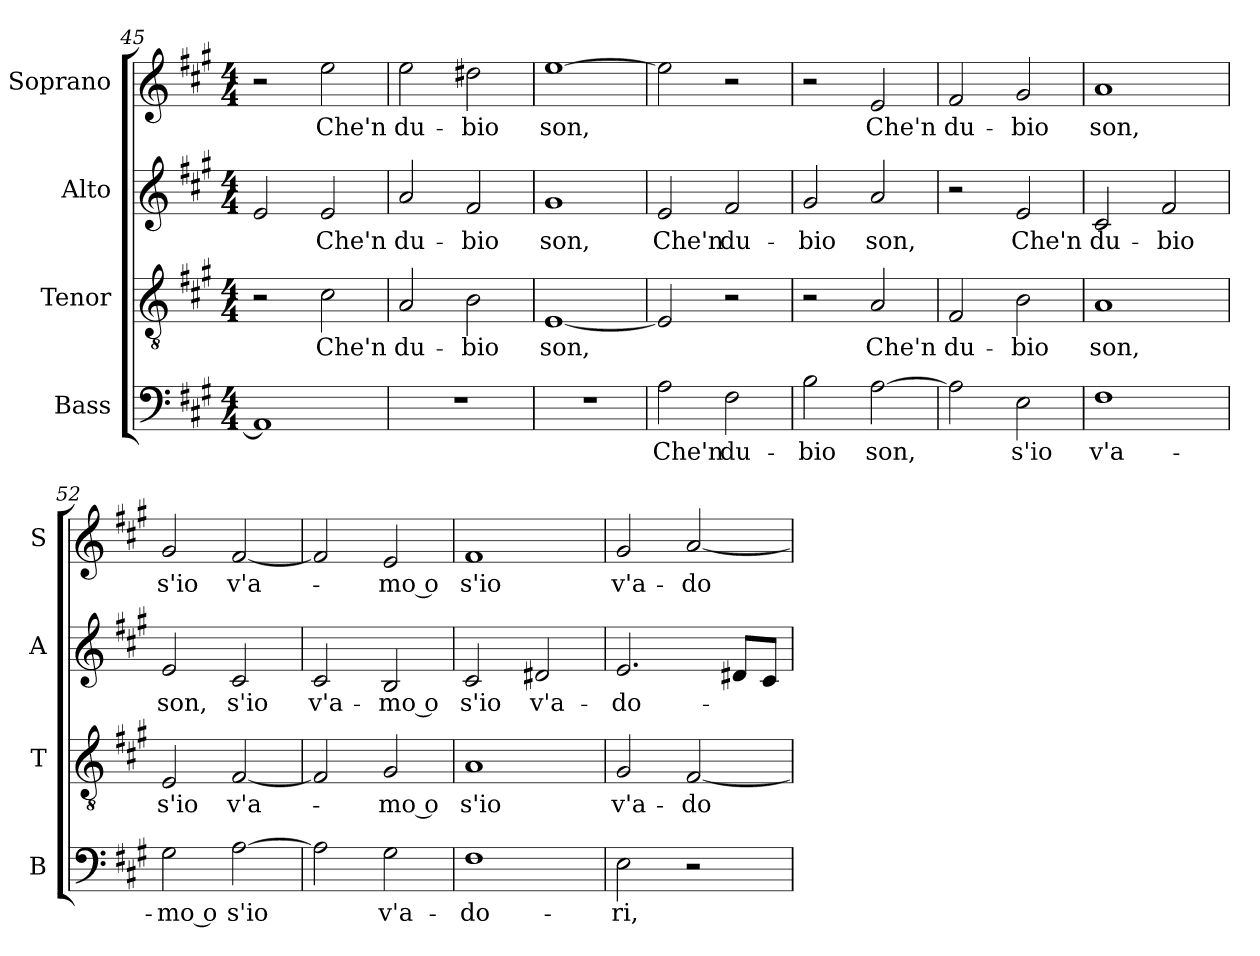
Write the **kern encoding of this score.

**kern	**text	**kern	**text	**kern	**text	**kern	**text
*part4	*part4	*part3	*part3	*part2	*part2	*part1	*part1
*staff4	*staff4	*staff3	*staff3	*staff2	*staff2	*staff1	*staff1
*I"Bass	*	*I"Tenor	*	*I"Alto	*	*I"Soprano	*
*I'B	*	*I'T	*	*I'A	*	*I'S	*
*clefF4	*	*clefGv2	*	*clefG2	*	*clefG2	*
*k[f#c#g#]	*	*k[f#c#g#]	*	*k[f#c#g#]	*	*k[f#c#g#]	*
*A:	*	*A:	*	*A:	*	*A:	*
*M4/4	*	*M4/4	*	*M4/4	*	*M4/4	*
=45	=45	=45	=45	=45	=45	=45	=45
1AA]	.	2r	.	2e/	.	2r	.
!	!	!	!LO:LY:b	!	!LO:LY:b	!	!LO:LY:b
.	.	2c#\	Che'n	2e/	Che'n	2ee\	Che'n
=46	=46	=46	=46	=46	=46	=46	=46
!	!	!	!LO:LY:b	!	!LO:LY:b	!	!LO:LY:b
1r	.	2A/	du-	2a/	du-	2ee\	du-
!	!	!	!LO:LY:b	!	!LO:LY:b	!	!LO:LY:b
.	.	2B\	-bio	2f#/	-bio	2dd#X\	-bio
=47	=47	=47	=47	=47	=47	=47	=47
!	!	!	!LO:LY:b	!	!LO:LY:b	!	!LO:LY:b
1r	.	[1E	son,	1g#	son,	[1ee	son,
=48	=48	=48	=48	=48	=48	=48	=48
!	!LO:LY:b	!	!	!	!LO:LY:b	!	!
2A\	Che'n	2E/]	.	2e/	Che'n	2ee\]	.
!	!LO:LY:b	!	!	!	!LO:LY:b	!	!
2F#\	du-	2r	.	2f#/	du-	2r	.
=49	=49	=49	=49	=49	=49	=49	=49
!	!LO:LY:b	!	!	!	!LO:LY:b	!	!
2B\	-bio	2r	.	2g#/	-bio	2r	.
!	!LO:LY:b	!	!LO:LY:b	!	!LO:LY:b	!	!LO:LY:b
[2A\	son,	2A/	Che'n	2a/	son,	2e/	Che'n
=50	=50	=50	=50	=50	=50	=50	=50
!	!	!	!LO:LY:b	!	!	!	!LO:LY:b
2A\]	.	2F#/	du-	2r	.	2f#/	du-
!	!LO:LY:b	!	!LO:LY:b	!	!LO:LY:b	!	!LO:LY:b
2E\	s'io	2B\	-bio	2e/	Che'n	2g#/	-bio
=51	=51	=51	=51	=51	=51	=51	=51
!	!LO:LY:b	!	!LO:LY:b	!	!LO:LY:b	!	!LO:LY:b
1F#	v'a-	1A	son,	2c#/	du-	1a	son,
!	!	!	!	!	!LO:LY:b	!	!
.	.	.	.	2f#/	-bio	.	.
!!LO:PB:g=z
=52	=52	=52	=52	=52	=52	=52	=52
!	!LO:LY:b	!	!LO:LY:b	!	!LO:LY:b	!	!LO:LY:b
2G#\	-mo o	2E/	s'io	2e/	son,	2g#/	s'io
!	!LO:LY:b	!	!LO:LY:b	!	!LO:LY:b	!	!LO:LY:b
[2A\	s'io	[2F#/	v'a-	2c#/	s'io	[2f#/	v'a-
=53	=53	=53	=53	=53	=53	=53	=53
!	!	!	!	!	!LO:LY:b	!	!
2A\]	.	2F#/]	.	2c#/	v'a-	2f#/]	.
!	!LO:LY:b	!	!LO:LY:b	!	!LO:LY:b	!	!LO:LY:b
2G#\	v'a-	2G#/	-mo o	2B/	-mo o	2e/	-mo o
=54	=54	=54	=54	=54	=54	=54	=54
!	!LO:LY:b	!	!LO:LY:b	!	!LO:LY:b	!	!LO:LY:b
1F#	-do-	1A	s'io	2c#/	s'io	1f#	s'io
!	!	!	!	!	!LO:LY:b	!	!
.	.	.	.	2d#X/	v'a-	.	.
=55	=55	=55	=55	=55	=55	=55	=55
!	!LO:LY:b	!	!LO:LY:b	!	!LO:LY:b	!	!LO:LY:b
2E\	-ri,	2G#/	v'a-	2.e/	-do-	2g#/	v'a-
!	!	!	!LO:LY:b	!	!	!	!LO:LY:b
2r	.	[2F#/	-do-	.	.	[2a/	-do-
.	.	.	.	8d#X/L	.	.	.
.	.	.	.	8c#/J	.	.	.
=	=	=	=	=	=	=	=
*-	*-	*-	*-	*-	*-	*-	*-
